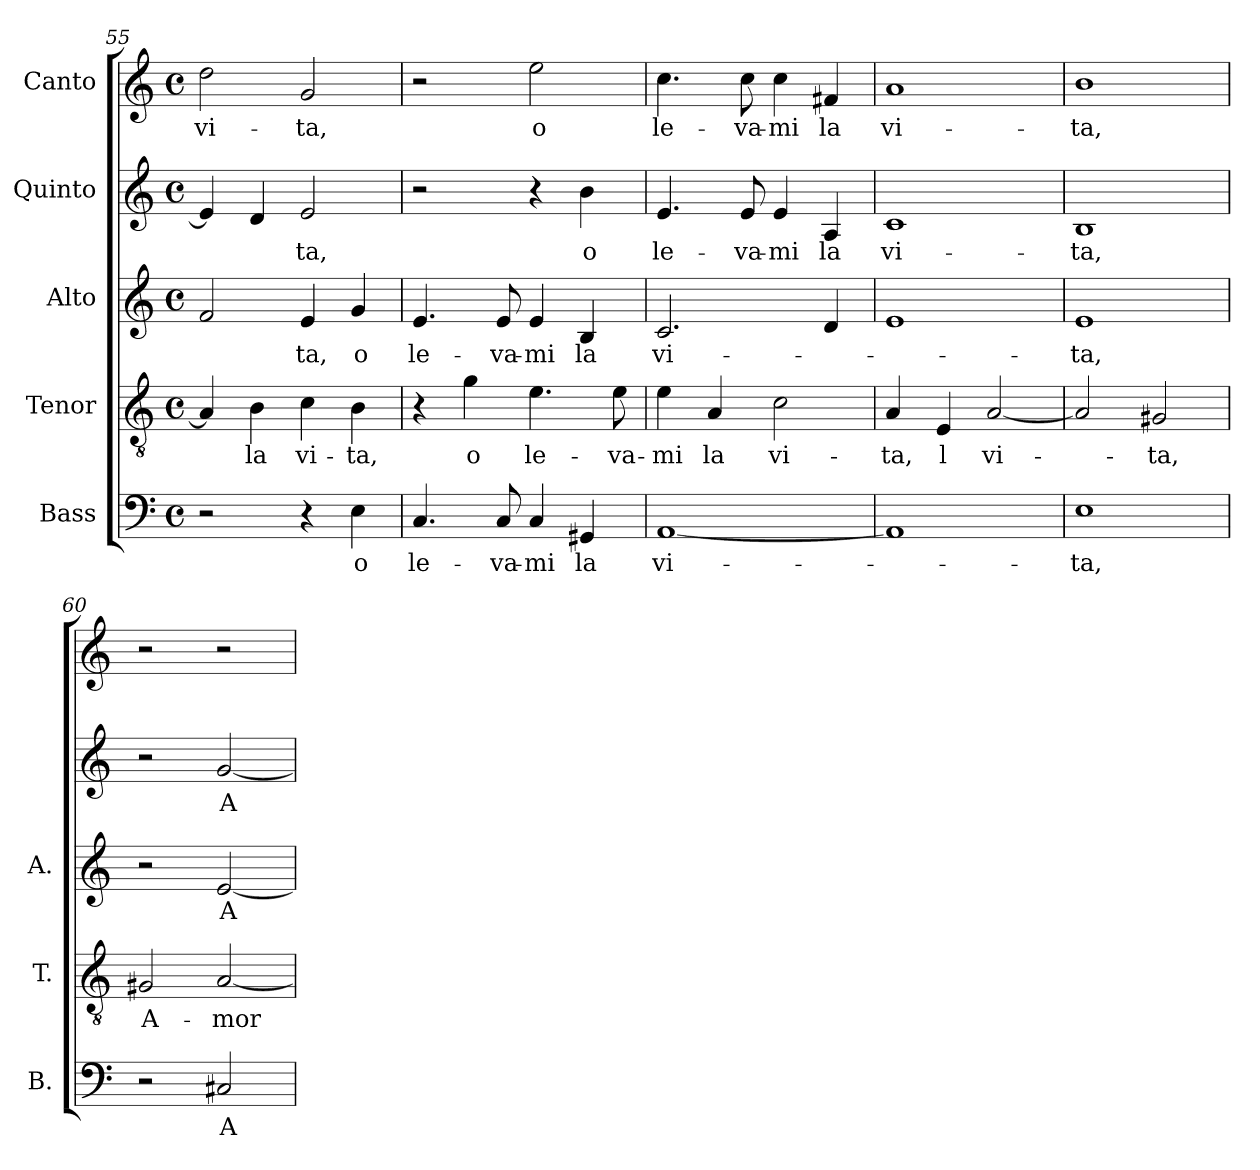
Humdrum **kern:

**kern	**text	**kern	**text	**kern	**text	**kern	**text	**kern	**text
*part5	*part5	*part4	*part4	*part3	*part3	*part2	*part2	*part1	*part1
*staff5	*staff5	*staff4	*staff4	*staff3	*staff3	*staff2	*staff2	*staff1	*staff1
*I"Bass	*	*I"Tenor	*	*I"Alto	*	*I"Quinto	*	*I"Canto	*
*I'B.	*	*I'T.	*	*I'A.	*	*	*	*	*
*clefF4	*	*clefGv2	*	*clefG2	*	*clefG2	*	*clefG2	*
*	*	*ITrd7c12	*	*	*	*	*	*	*
*k[]	*	*k[]	*	*k[]	*	*k[]	*	*k[]	*
*C:	*	*C:	*	*C:	*	*C:	*	*C:	*
*M4/4	*	*M4/4	*	*M4/4	*	*M4/4	*	*M4/4	*
*met(c)	*	*met(c)	*	*met(c)	*	*met(c)	*	*met(c)	*
=55	=55	=55	=55	=55	=55	=55	=55	=55	=55
!	!	!	!	!	!	!	!	!	!LO:LY:b:color=#000000
2r	.	4AAi/]	.	2fi/	.	4ei/]	.	2ddi\	vi-
!	!	!	!LO:LY:b:color=#000000	!	!	!	!	!	!
.	.	4BBi\	la	.	.	4di/	.	.	.
!	!	!	!LO:LY:b:color=#000000	!	!	!	!	!	!
!	!	!	!	!	!LO:LY:b:color=#000000	!	!	!	!
!	!	!	!	!	!	!	!LO:LY:b:color=#000000	!	!
!	!	!	!	!	!	!	!	!	!LO:LY:b:color=#000000
4r	.	4Ci\	vi-	4ei/	-ta,	2ei/	-ta,	2gi/	-ta,
!	!LO:LY:b:color=#000000	!	!	!	!	!	!	!	!
!	!	!	!LO:LY:b:color=#000000	!	!	!	!	!	!
!	!	!	!	!	!LO:LY:b:color=#000000	!	!	!	!
4Ei\	o	4BBi\	-ta,	4gi/	o	.	.	.	.
!!LO:PB:g=z
=56	=56	=56	=56	=56	=56	=56	=56	=56	=56
!	!LO:LY:b:color=#000000	!	!	!	!	!	!	!	!
!	!	!	!	!	!LO:LY:b:color=#000000	!	!	!	!
4.Ci/	le-	4r	.	4.ei/	le-	2r	.	2r	.
!	!	!	!LO:LY:b:color=#000000	!	!	!	!	!	!
.	.	4Gi\	o	.	.	.	.	.	.
!	!LO:LY:b:color=#000000	!	!	!	!	!	!	!	!
!	!	!	!	!	!LO:LY:b:color=#000000	!	!	!	!
8Ci/	-va-	.	.	8ei/	-va-	.	.	.	.
!	!LO:LY:b:color=#000000	!	!	!	!	!	!	!	!
!	!	!	!LO:LY:b:color=#000000	!	!	!	!	!	!
!	!	!	!	!	!LO:LY:b:color=#000000	!	!	!	!
!	!	!	!	!	!	!	!	!	!LO:LY:b:color=#000000
4Ci/	-mi	4.Ei\	le-	4ei/	-mi	4r	.	2eei\	o
!	!LO:LY:b:color=#000000	!	!	!	!	!	!	!	!
!	!	!	!	!	!LO:LY:b:color=#000000	!	!	!	!
!	!	!	!	!	!	!	!LO:LY:b:color=#000000	!	!
4GG#Xi/	la	.	.	4Bi/	la	4bi\	o	.	.
!	!	!	!LO:LY:b:color=#000000	!	!	!	!	!	!
.	.	8Ei\	-va-	.	.	.	.	.	.
=57	=57	=57	=57	=57	=57	=57	=57	=57	=57
!	!LO:LY:b:color=#000000	!	!	!	!	!	!	!	!
!	!	!	!LO:LY:b:color=#000000	!	!	!	!	!	!
!	!	!	!	!	!LO:LY:b:color=#000000	!	!	!	!
!	!	!	!	!	!	!	!LO:LY:b:color=#000000	!	!
!	!	!	!	!	!	!	!	!	!LO:LY:b:color=#000000
[<1AAi	vi-	4Ei\	-mi	2.ci/	vi-	4.ei/	le-	4.cci\	le-
!	!	!	!LO:LY:b:color=#000000	!	!	!	!	!	!
.	.	4AAi/	la	.	.	.	.	.	.
!	!	!	!	!	!	!	!LO:LY:b:color=#000000	!	!
!	!	!	!	!	!	!	!	!	!LO:LY:b:color=#000000
.	.	.	.	.	.	8ei/	-va-	8cci\	-va-
!	!	!	!LO:LY:b:color=#000000	!	!	!	!	!	!
!	!	!	!	!	!	!	!LO:LY:b:color=#000000	!	!
!	!	!	!	!	!	!	!	!	!LO:LY:b:color=#000000
.	.	2Ci\	vi-	.	.	4ei/	-mi	4cci\	-mi
!	!	!	!	!	!	!	!LO:LY:b:color=#000000	!	!
!	!	!	!	!	!	!	!	!	!LO:LY:b:color=#000000
.	.	.	.	4di/	.	4Ai/	la	4f#Xi/	la
=58	=58	=58	=58	=58	=58	=58	=58	=58	=58
!	!	!	!LO:LY:b:color=#000000	!	!	!	!	!	!
!	!	!	!	!	!	!	!LO:LY:b:color=#000000	!	!
!	!	!	!	!	!	!	!	!	!LO:LY:b:color=#000000
1AAi]	.	4AAi/	-ta,	1ei	.	1ci	vi-	1ai	vi-
!	!	!	!LO:LY:b:color=#000000	!	!	!	!	!	!
.	.	4EEi/	l	.	.	.	.	.	.
!	!	!	!LO:LY:b:color=#000000	!	!	!	!	!	!
.	.	[<2AAi/	vi-	.	.	.	.	.	.
=59	=59	=59	=59	=59	=59	=59	=59	=59	=59
!	!LO:LY:b:color=#000000	!	!	!	!	!	!	!	!
!	!	!	!	!	!LO:LY:b:color=#000000	!	!	!	!
!	!	!	!	!	!	!	!LO:LY:b:color=#000000	!	!
!	!	!	!	!	!	!	!	!	!LO:LY:b:color=#000000
1Ei	-ta,	2AAi/]	.	1ei	-ta,	1Bi	-ta,	1bi	-ta,
!	!	!	!LO:LY:b:color=#000000	!	!	!	!	!	!
.	.	2GG#Xi/	-ta,	.	.	.	.	.	.
=60	=60	=60	=60	=60	=60	=60	=60	=60	=60
!	!	!	!LO:LY:b:color=#000000	!	!	!	!	!	!
2r	.	2GG#Xi/	A-	2r	.	2r	.	2r	.
!	!LO:LY:b:color=#000000	!	!	!	!	!	!	!	!
!	!	!	!LO:LY:b:color=#000000	!	!	!	!	!	!
!	!	!	!	!	!LO:LY:b:color=#000000	!	!	!	!
!	!	!	!	!	!	!	!LO:LY:b:color=#000000	!	!
2C#Xi/	A-	[<2AAi/	-mor	[<2ei/	A-	[<2gi/	A-	2r	.
=	=	=	=	=	=	=	=	=	=
*-	*-	*-	*-	*-	*-	*-	*-	*-	*-
